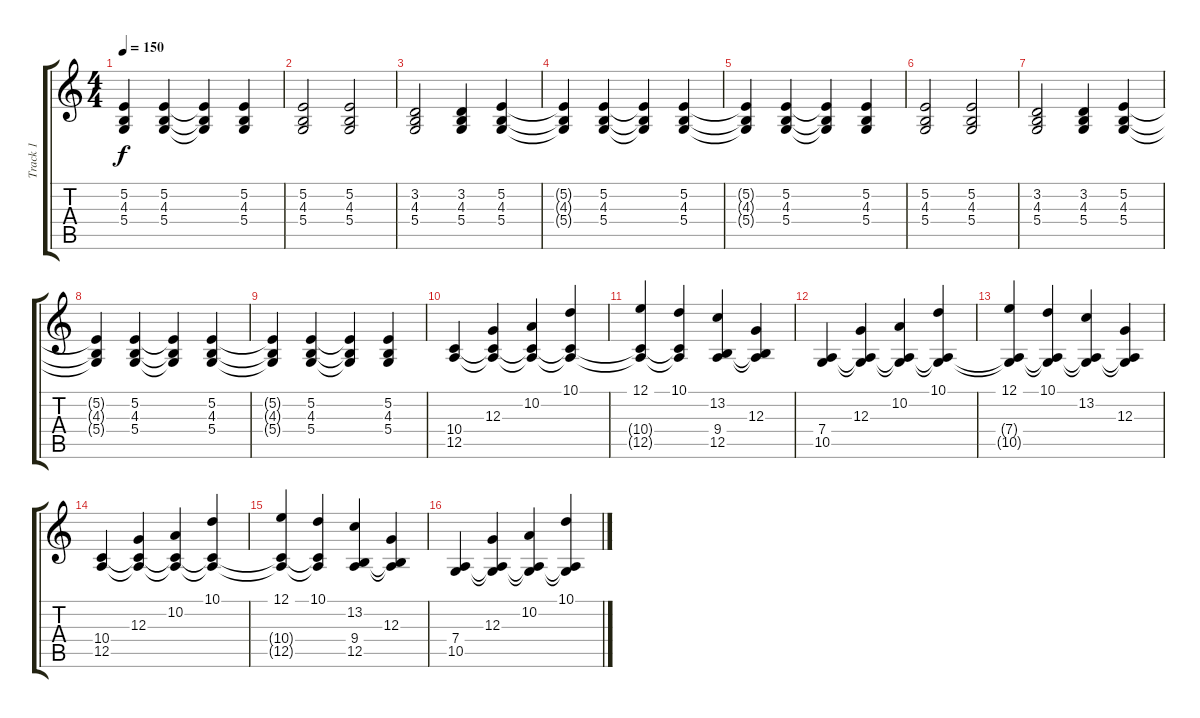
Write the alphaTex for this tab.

\track ("Track 1" "Track 1") {instrument acousticgrandpiano}
\staff {score tabs}
\tuning (E4 B3 G3 D3 A2 E2) {hide}
\ts (4 4)
\tempo 150
\clef g2
\ks c
(5.2{t} 4.3{t} 5.4{t}).4{dy f} (5.2 4.3 5.4).4 (5.2{t} 4.3{t} 5.4{t}).4 (5.2 4.3 5.4).4 |
(5.2 4.3 5.4).2 (5.2 4.3 5.4).2 |
(3.2 4.3 5.4).2 (3.2 4.3 5.4).4 (5.2 4.3 5.4).4 |
(5.2{t} 4.3{t} 5.4{t}).4 (5.2 4.3 5.4).4 (5.2{t} 4.3{t} 5.4{t}).4 (5.2 4.3 5.4).4 |
(5.2{t} 4.3{t} 5.4{t}).4 (5.2 4.3 5.4).4 (5.2{t} 4.3{t} 5.4{t}).4 (5.2 4.3 5.4).4 |
(5.2 4.3 5.4).2 (5.2 4.3 5.4).2 |
(3.2 4.3 5.4).2 (3.2 4.3 5.4).4 (5.2 4.3 5.4).4 |
(5.2{t} 4.3{t} 5.4{t}).4 (5.2 4.3 5.4).4 (5.2{t} 4.3{t} 5.4{t}).4 (5.2 4.3 5.4).4 |
(5.2{t} 4.3{t} 5.4{t}).4 (5.2 4.3 5.4).4 (5.2{t} 4.3{t} 5.4{t}).4 (5.2 4.3 5.4).4 |
(10.4 12.5).4 (12.3 10.4{t} 12.5{t}).4 (10.2 10.4{t} 12.5{t}).4 (10.1 10.4{t} 12.5{t}).4 |
(12.1 10.4{t} 12.5{t}).4 (10.1 10.4{t} 12.5{t}).4 (13.2 9.4 12.5).4 (12.3 9.4{t} 12.5{t}).4 |
(7.4 10.5).4 (12.3 7.4{t} 10.5{t}).4 (10.2 7.4{t} 10.5{t}).4 (10.1 7.4{t} 10.5{t}).4 |
(12.1 7.4{t} 10.5{t}).4 (10.1 7.4{t} 10.5{t}).4 (13.2 7.4{t} 10.5{t}).4 (12.3 7.4{t} 10.5{t}).4 |
(10.4 12.5).4 (12.3 10.4{t} 12.5{t}).4 (10.2 10.4{t} 12.5{t}).4 (10.1 10.4{t} 12.5{t}).4 |
(12.1 10.4{t} 12.5{t}).4 (10.1 10.4{t} 12.5{t}).4 (13.2 9.4 12.5).4 (12.3 9.4{t} 12.5{t}).4 |
(7.4 10.5).4 (12.3 7.4{t} 10.5{t}).4 (10.2 7.4{t} 10.5{t}).4 (10.1 7.4{t} 10.5{t}).4
